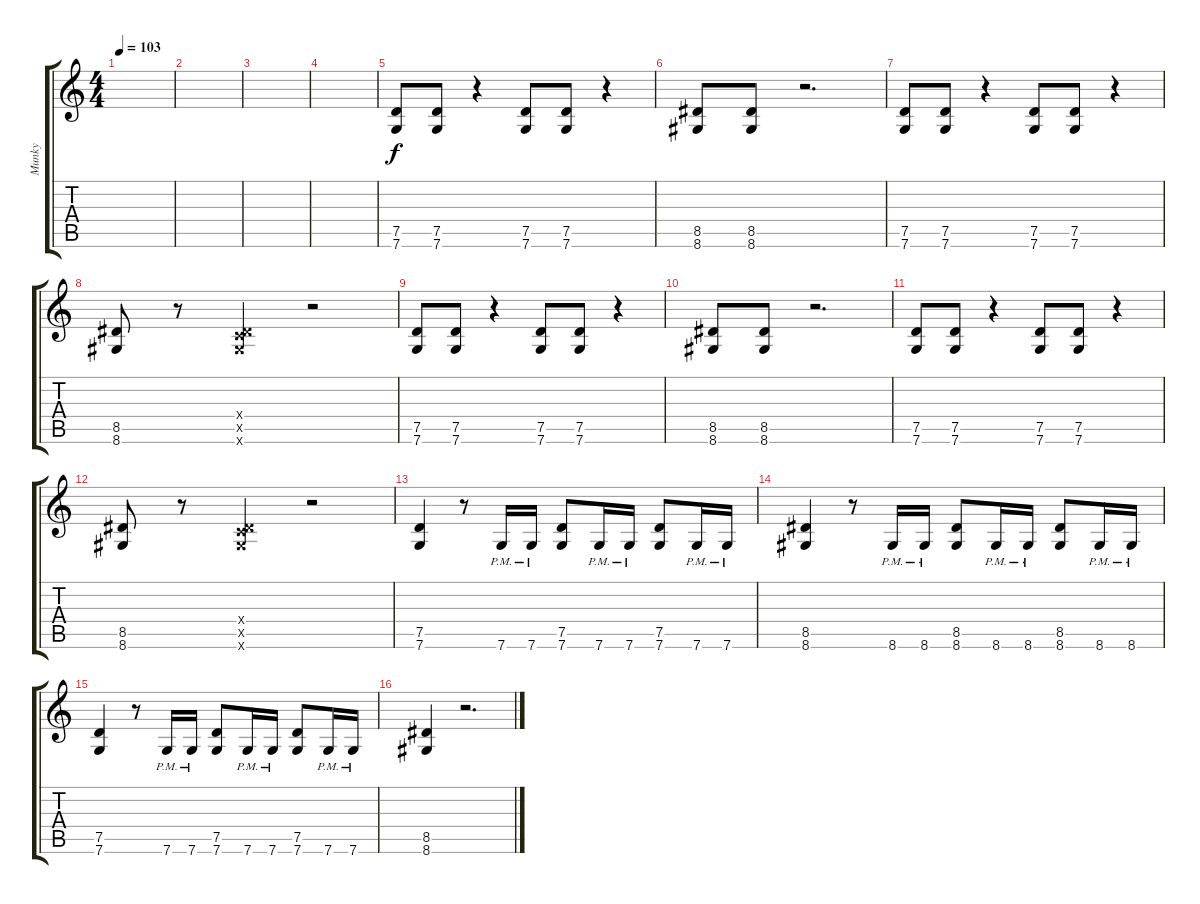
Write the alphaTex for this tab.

\track ("Munky" "Munky") {instrument distortionguitar}
\staff {score tabs}
\tuning (D4 A3 F3 C3 G2 C2) {hide}
\ts (4 4)
\tempo 103
\clef g2
\ks c
|
|
|
|
(7.5 7.6).8 (7.5 7.6).8 r.4 (7.5 7.6).8 (7.5 7.6).8 r.4 |
(8.5 8.6).8 (8.5 8.6).8 r.2{d} |
(7.5 7.6).8 (7.5 7.6).8 r.4 (7.5 7.6).8 (7.5 7.6).8 r.4 |
(8.5 8.6).8 r.8 (0.4{x} 8.5{x} 8.6{x}).4 r.2 |
(7.5 7.6).8 (7.5 7.6).8 r.4 (7.5 7.6).8 (7.5 7.6).8 r.4 |
(8.5 8.6).8 (8.5 8.6).8 r.2{d} |
(7.5 7.6).8 (7.5 7.6).8 r.4 (7.5 7.6).8 (7.5 7.6).8 r.4 |
(8.5 8.6).8 r.8 (0.4{x} 8.5{x} 8.6{x}).4 r.2 |
(7.5 7.6).4{instrument distortionguitar} r.8 7.6{pm}.16 7.6{pm}.16 (7.5 7.6).8 7.6{pm}.16 7.6{pm}.16 (7.5 7.6).8 7.6{pm}.16 7.6{pm}.16 |
(8.5 8.6).4 r.8 8.6{pm}.16 8.6{pm}.16 (8.5 8.6).8 8.6{pm}.16 8.6{pm}.16 (8.5 8.6).8 8.6{pm}.16 8.6{pm}.16 |
(7.5 7.6).4 r.8 7.6{pm}.16 7.6{pm}.16 (7.5 7.6).8 7.6{pm}.16 7.6{pm}.16 (7.5 7.6).8 7.6{pm}.16 7.6{pm}.16 |
(8.5 8.6).4 r.2{d}
